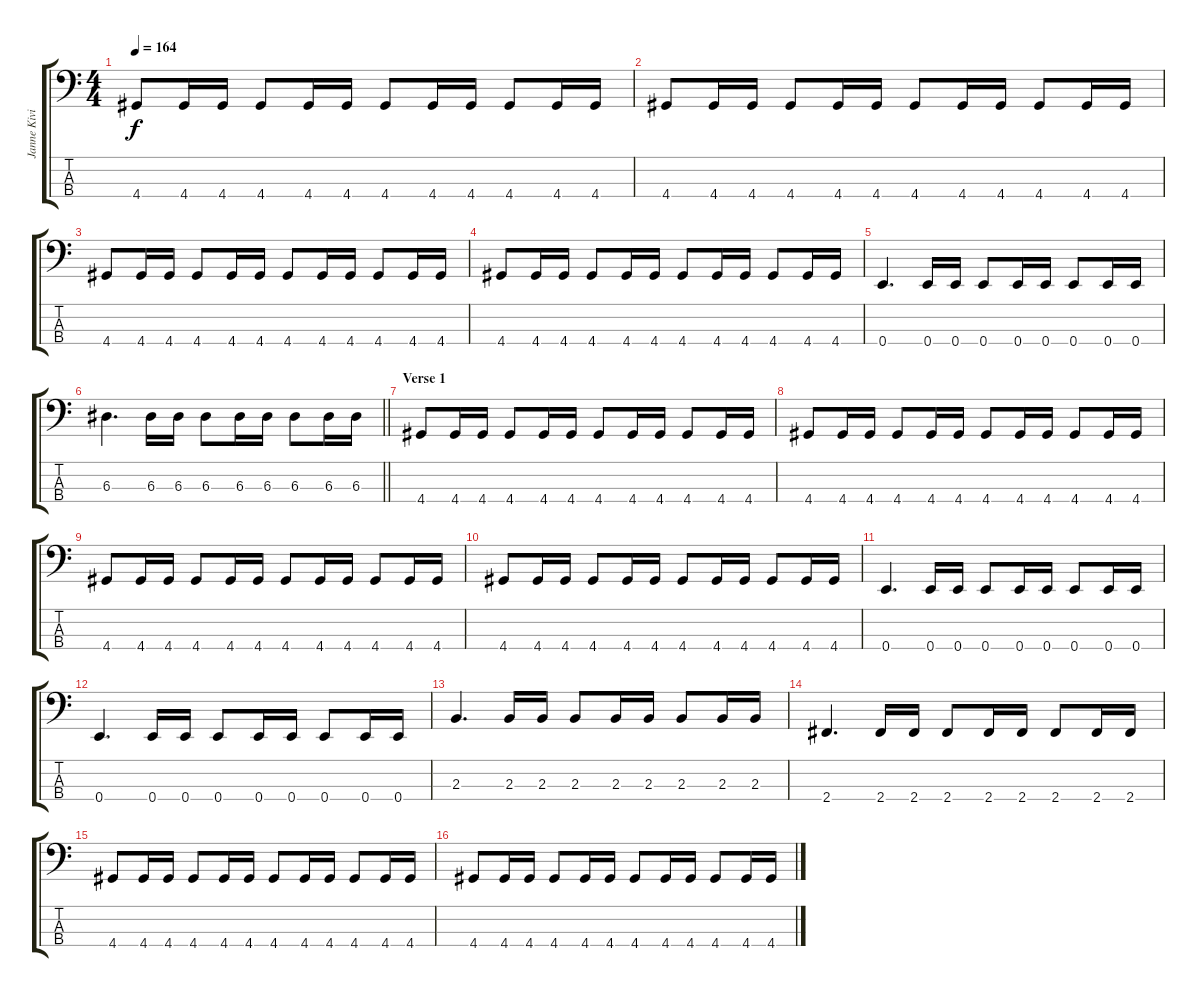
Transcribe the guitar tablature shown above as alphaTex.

\track ("Janne Kivilahti" "Janne Kivi") {instrument electricbasspick}
\staff {score tabs}
\tuning (G2 D2 A1 E1) {hide}
\ts (4 4)
\tempo 164
\clef f4
\ks c
4.4.8{dy f} 4.4.16 4.4.16 4.4.8 4.4.16 4.4.16 4.4.8 4.4.16 4.4.16 4.4.8 4.4.16 4.4.16 |
4.4.8 4.4.16 4.4.16 4.4.8 4.4.16 4.4.16 4.4.8 4.4.16 4.4.16 4.4.8 4.4.16 4.4.16 |
4.4.8 4.4.16 4.4.16 4.4.8 4.4.16 4.4.16 4.4.8 4.4.16 4.4.16 4.4.8 4.4.16 4.4.16 |
4.4.8 4.4.16 4.4.16 4.4.8 4.4.16 4.4.16 4.4.8 4.4.16 4.4.16 4.4.8 4.4.16 4.4.16 |
0.4.4{d} 0.4.16 0.4.16 0.4.8 0.4.16 0.4.16 0.4.8 0.4.16 0.4.16 |
\barLineRight lightlight
6.3.4{d} 6.3.16 6.3.16 6.3.8 6.3.16 6.3.16 6.3.8 6.3.16 6.3.16 |
\section ("" "Verse 1")
4.4.8 4.4.16 4.4.16 4.4.8 4.4.16 4.4.16 4.4.8 4.4.16 4.4.16 4.4.8 4.4.16 4.4.16 |
4.4.8 4.4.16 4.4.16 4.4.8 4.4.16 4.4.16 4.4.8 4.4.16 4.4.16 4.4.8 4.4.16 4.4.16 |
4.4.8 4.4.16 4.4.16 4.4.8 4.4.16 4.4.16 4.4.8 4.4.16 4.4.16 4.4.8 4.4.16 4.4.16 |
4.4.8 4.4.16 4.4.16 4.4.8 4.4.16 4.4.16 4.4.8 4.4.16 4.4.16 4.4.8 4.4.16 4.4.16 |
0.4.4{d} 0.4.16 0.4.16 0.4.8 0.4.16 0.4.16 0.4.8 0.4.16 0.4.16 |
0.4.4{d} 0.4.16 0.4.16 0.4.8 0.4.16 0.4.16 0.4.8 0.4.16 0.4.16 |
2.3.4{d} 2.3.16 2.3.16 2.3.8 2.3.16 2.3.16 2.3.8 2.3.16 2.3.16 |
2.4.4{d} 2.4.16 2.4.16 2.4.8 2.4.16 2.4.16 2.4.8 2.4.16 2.4.16 |
4.4.8 4.4.16 4.4.16 4.4.8 4.4.16 4.4.16 4.4.8 4.4.16 4.4.16 4.4.8 4.4.16 4.4.16 |
4.4.8 4.4.16 4.4.16 4.4.8 4.4.16 4.4.16 4.4.8 4.4.16 4.4.16 4.4.8 4.4.16 4.4.16
